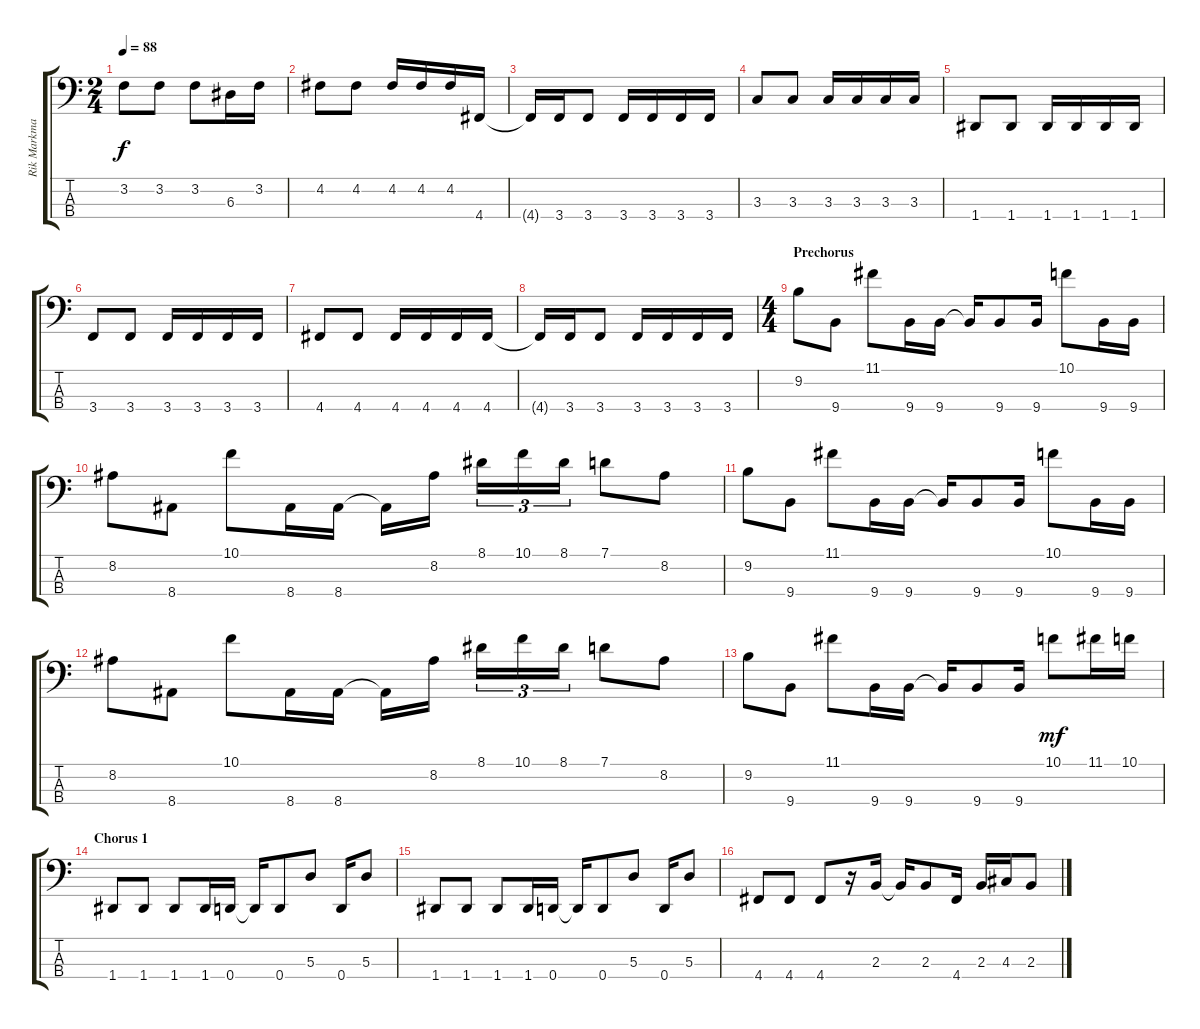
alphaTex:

\track ("Rik Markmann - Bass" "Rik Markma") {instrument electricbassfinger}
\staff {score tabs}
\tuning (G2 D2 A1 D1) {hide}
\ts (2 4)
\tempo 88
\clef f4
\ks c
3.2.8{dy f} 3.2.8 3.2.8 6.3.16 3.2.16 |
4.2.8 4.2.8 4.2.16 4.2.16 4.2.16 4.4.16 |
4.4{t}.16 3.4.16 3.4.8 3.4.16 3.4.16 3.4.16 3.4.16 |
3.3.8 3.3.8 3.3.16 3.3.16 3.3.16 3.3.16 |
1.4.8 1.4.8 1.4.16 1.4.16 1.4.16 1.4.16 |
3.4.8 3.4.8 3.4.16 3.4.16 3.4.16 3.4.16 |
4.4.8 4.4.8 4.4.16 4.4.16 4.4.16 4.4.16 |
4.4{t}.16 3.4.16 3.4.8 3.4.16 3.4.16 3.4.16 3.4.16 |
\ts (4 4)
\section ("" "Prechorus")
9.2.8 9.4.8 11.1.8 9.4.16 9.4.16 9.4{t}.16 9.4.8 9.4.16 10.1.8 9.4.16 9.4.16 |
8.2.8 8.4.8 10.1.8 8.4.16 8.4.16 8.4{t}.16 8.2.16 8.1.16{tu (3 2)} 10.1.16{tu (3 2)} 8.1.16{tu (3 2)} 7.1.8 8.2.8 |
9.2.8 9.4.8 11.1.8 9.4.16 9.4.16 9.4{t}.16 9.4.8 9.4.16 10.1.8 9.4.16 9.4.16 |
8.2.8 8.4.8 10.1.8 8.4.16 8.4.16 8.4{t}.16 8.2.16 8.1.16{tu (3 2)} 10.1.16{tu (3 2)} 8.1.16{tu (3 2)} 7.1.8 8.2.8 |
9.2.8 9.4.8 11.1.8 9.4.16 9.4.16 9.4{t}.16 9.4.8 9.4.16 10.1.8{dy mf} 11.1.16 10.1.16 |
\section ("" "Chorus 1")
1.4.8 1.4.8 1.4.8 1.4.16 0.4.16 0.4{t}.16 0.4.8 5.3.8 0.4.16 5.3.8 |
1.4.8 1.4.8 1.4.8 1.4.16 0.4.16 0.4{t}.16 0.4.8 5.3.8 0.4.16 5.3.8 |
4.4.8 4.4.8 4.4.8 r.16 2.3.16 2.3{t}.16 2.3.8 4.4.16 2.3.16 4.3.16 2.3.8
